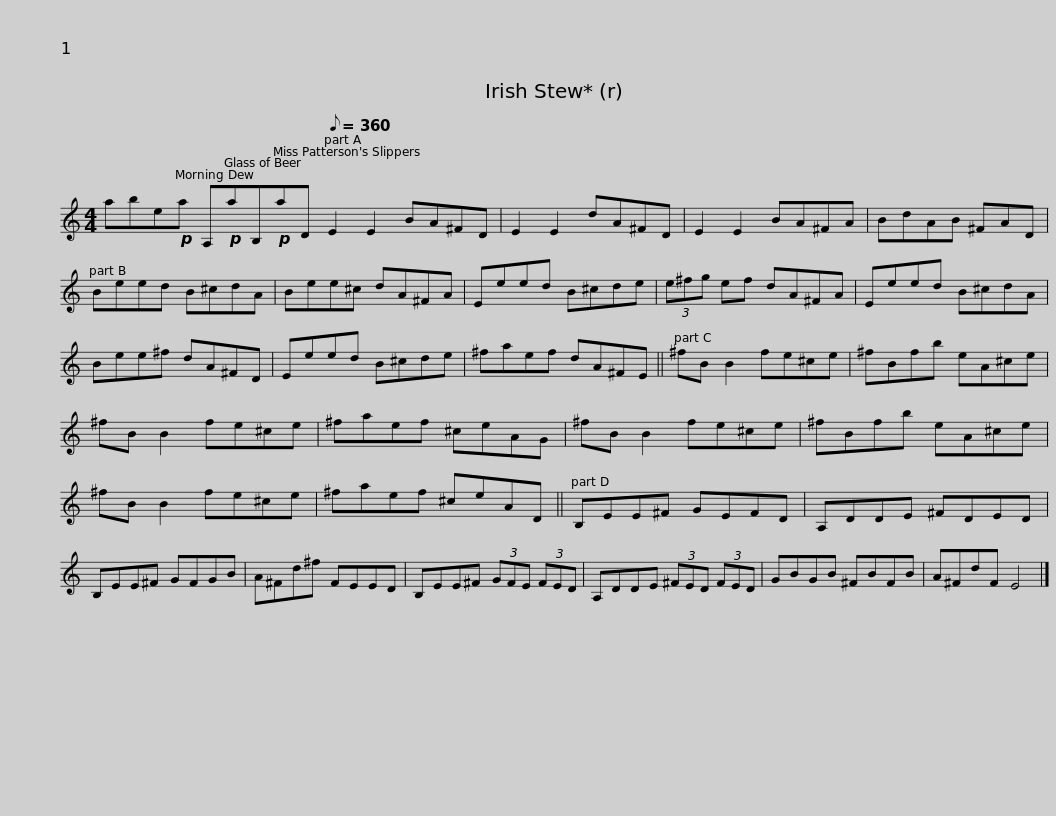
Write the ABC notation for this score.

X:1
L:1/8
M:4/4
I:linebreak $
K:C
V:1 treble
V:1
 abe!p!a A,!p!aB,!p!aD[Q:1/8=360] E2 E2 BA^FD |$ E2 E2 dA^FD | E2 E2 BA^FA | BdAB ^FAD | Beed B^cdA | %5
 Bee^c dA^FA | Eeed B^cde |$ (3e^fg ef dA^FA | Eeed B^cdA | Bee^f dA^FD | %10
 Eeed B^cde | ^faef dA^FE ||$ ^fB B2 fe^ce | ^fBfb eA^ce | ^fB B2 fe^ce | %15
 ^faef ^ceAG | ^fB B2 fe^ce |$ ^fBfb eA^ce | ^fB B2 fe^ce | ^faef ^ceAD || %20
 B,EE^F GEFD | A,DDE ^FDED |$ B,EE^F GFGB | A^Fd^f FEED | B,EE^F (3GFE (3FED | %25
 A,DDE (3^FED (3FED | GBGB ^FBFB |$ A^FdF E4 |] %28
